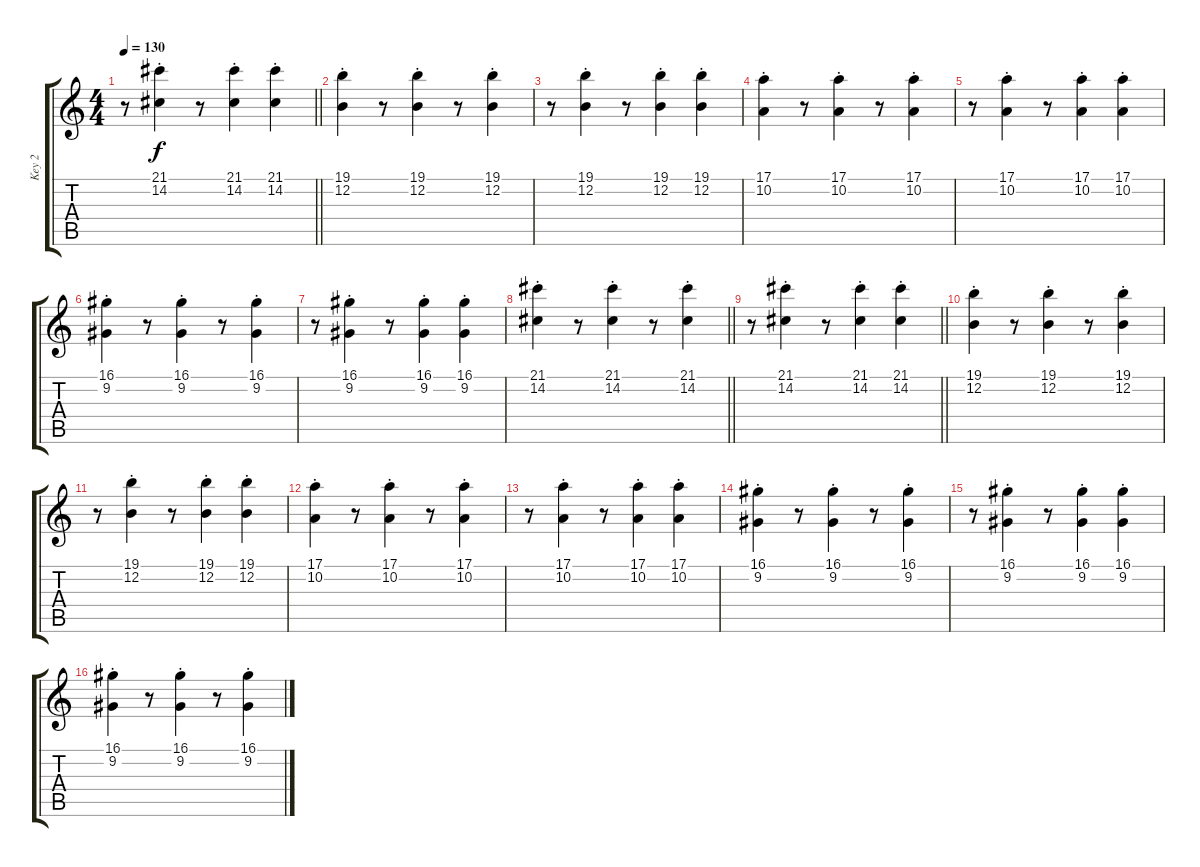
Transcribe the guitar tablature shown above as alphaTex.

\track ("Key 2" "Key 2") {instrument stringensemble1}
\staff {score tabs}
\tuning (E4 B3 G3 D3 A2 E2) {hide}
\ts (4 4)
\tempo 130
\clef g2
\barLineRight lightlight
\ks c
r.8{dy f} (21.1{st} 14.2{st}).4 r.8 (21.1{st} 14.2{st}).4 (21.1{st} 14.2{st}).4 |
(19.1{st} 12.2{st}).4 r.8 (19.1{st} 12.2{st}).4 r.8 (19.1{st} 12.2{st}).4 |
r.8 (19.1{st} 12.2{st}).4 r.8 (19.1{st} 12.2{st}).4 (19.1{st} 12.2{st}).4 |
(17.1{st} 10.2{st}).4 r.8 (17.1{st} 10.2{st}).4 r.8 (17.1{st} 10.2{st}).4 |
r.8 (17.1{st} 10.2{st}).4 r.8 (17.1{st} 10.2{st}).4 (17.1{st} 10.2{st}).4 |
(16.1{st} 9.2{st}).4 r.8 (16.1{st} 9.2{st}).4 r.8 (16.1{st} 9.2{st}).4 |
r.8 (16.1{st} 9.2{st}).4 r.8 (16.1{st} 9.2{st}).4 (16.1{st} 9.2{st}).4 |
\barLineRight lightlight
(21.1{st} 14.2{st}).4 r.8 (21.1{st} 14.2{st}).4 r.8 (21.1{st} 14.2{st}).4 |
\barLineRight lightlight
r.8 (21.1{st} 14.2{st}).4 r.8 (21.1{st} 14.2{st}).4 (21.1{st} 14.2{st}).4 |
(19.1{st} 12.2{st}).4 r.8 (19.1{st} 12.2{st}).4 r.8 (19.1{st} 12.2{st}).4 |
r.8 (19.1{st} 12.2{st}).4 r.8 (19.1{st} 12.2{st}).4 (19.1{st} 12.2{st}).4 |
(17.1{st} 10.2{st}).4 r.8 (17.1{st} 10.2{st}).4 r.8 (17.1{st} 10.2{st}).4 |
r.8 (17.1{st} 10.2{st}).4 r.8 (17.1{st} 10.2{st}).4 (17.1{st} 10.2{st}).4 |
(16.1{st} 9.2{st}).4 r.8 (16.1{st} 9.2{st}).4 r.8 (16.1{st} 9.2{st}).4 |
r.8 (16.1{st} 9.2{st}).4 r.8 (16.1{st} 9.2{st}).4 (16.1{st} 9.2{st}).4 |
(16.1{st} 9.2{st}).4 r.8 (16.1{st} 9.2{st}).4 r.8 (16.1{st} 9.2{st}).4
